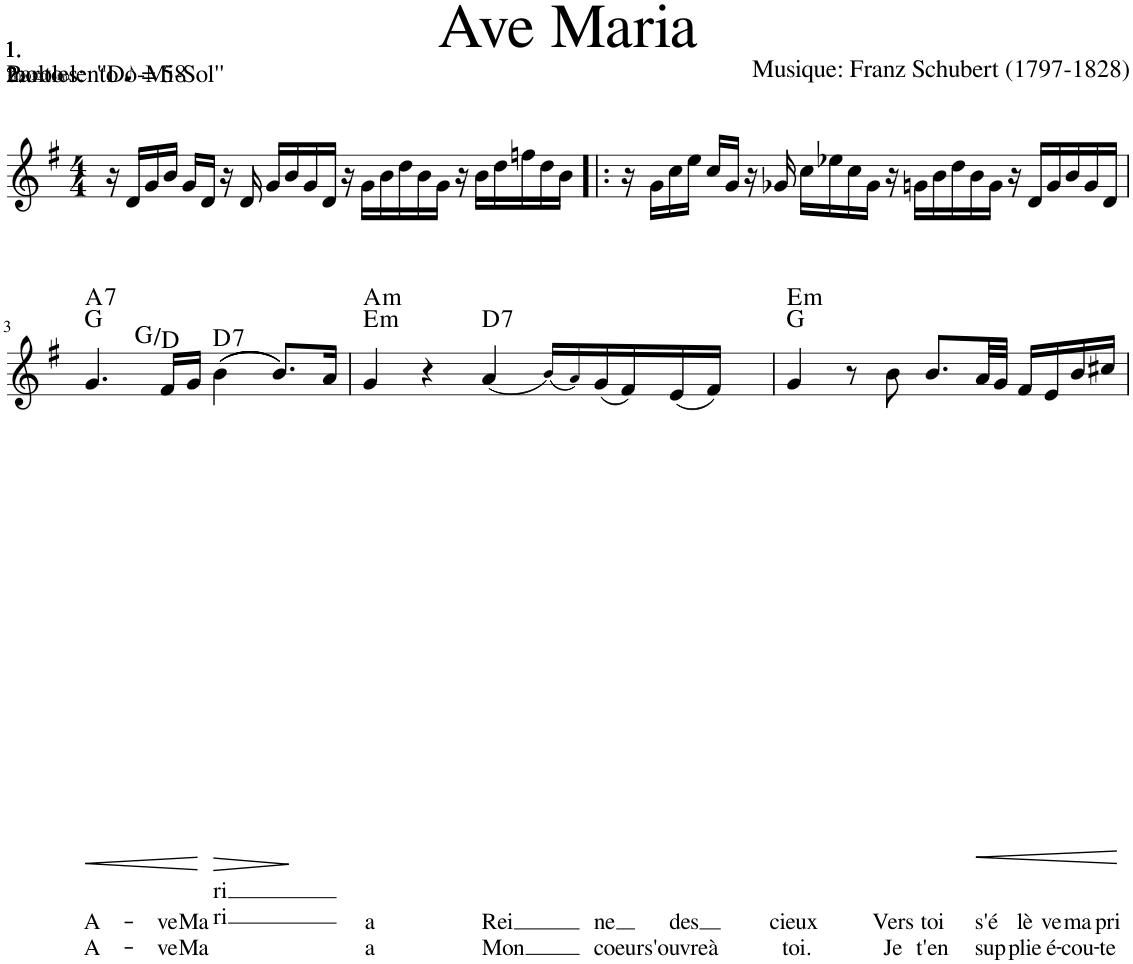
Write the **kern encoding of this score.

**kern	**text	**text	**dynam	**harte
*part1	*part1	*part1	*part1	*part1
*staff1	*staff1	*staff1	*staff1	*
*I"Voice	*	*	*	*
*clefG2	*	*	*	*
*k[f#]	*	*	*	*
*M4/4	*	*	*	*
=1	=1	=1	=1	=1
16r	.	.	.	.
16d/LL	.	.	.	.
16g/	.	.	.	.
16b/JJ	.	.	.	.
16g/LL	.	.	.	.
16d/JJ	.	.	.	.
16r	.	.	.	.
16d/	.	.	.	.
16g/LL	.	.	.	.
16b/	.	.	.	.
16g/	.	.	.	.
16d/JJ	.	.	.	.
16r	.	.	.	.
16g\LL	.	.	.	.
16b\	.	.	.	.
16dd\	.	.	.	.
16b\	.	.	.	.
16g\JJ	.	.	.	.
16r	.	.	.	.
16b\LL	.	.	.	.
16dd\	.	.	.	.
16ffn\	.	.	.	.
16dd\	.	.	.	.
16b\JJ	.	.	.	.
=2!|:	=2!|:	=2!|:	=2!|:	=2!|:
16r	.	.	.	.
16g\LL	.	.	.	.
16cc\	.	.	.	.
16ee\JJ	.	.	.	.
16cc/LL	.	.	.	.
16g/JJ	.	.	.	.
16r	.	.	.	.
16g-X/	.	.	.	.
16cc\LL	.	.	.	.
16ee-X\	.	.	.	.
16cc\	.	.	.	.
16g-\JJ	.	.	.	.
16r	.	.	.	.
16gn\LL	.	.	.	.
16b\	.	.	.	.
16dd\	.	.	.	.
16b\	.	.	.	.
16g\JJ	.	.	.	.
16r	.	.	.	.
16d/LL	.	.	.	.
16g/	.	.	.	.
16b/	.	.	.	.
16g/	.	.	.	.
16d/JJ	.	.	.	.
!!LO:LB:g=z
=3	=3	=3	=3	=3
!	!LO:LY:b	!LO:LY:b	!LO:HP:b	!LO:H:n=2:kt=7
*^	*	*	*	*
4.g/	4ryy	A-	A-	<	G:maj A:7
.	2.ryy	.	.	.	G:maj/5
!	!	!LO:LY:b	!LO:LY:b	!	!
16f#/LL	.	-ve	-ve	.	.
!	!	!LO:LY:b	!LO:LY:b	!	!
16g/JJ	.	Ma-	Ma-	.	.
!	!	!LO:LY:b	!LO:LY:b	!LO:HP:b	!LO:H:kt=7
(((4b\	.	-ri	-ri	>	D:7
8.b/L)))	.	.	.	.	.
16a/Jk	.	.	.	.	.
.	.	.	.	[ ]	.
=4	=4	=4	=4	=4	=4
!	!	!LO:LY:b	!LO:LY:b	!	!LO:H:n=1:kt=m
!	!	!	!	!	!LO:H:n=2:kt=m
*v	*v	*	*	*	*
4g/	a	a	.	E:min A:min
4r	.	.	.	.
!	!LO:LY:b	!LO:LY:b	!	!LO:H:kt=7
(4a/	-Rei	Mon	.	D:7
(16b!/LL)	.	.	.	.
16a!/)	.	.	.	.
!	!LO:LY:b	!LO:LY:b	!	!
(16g/	ne	coeur	.	.
16f#/)	.	.	.	.
!	!LO:LY:b	!LO:LY:b	!	!
(16e/	des	s'ouvre	.	.
!	!	!LO:LY:b	!	!
16f#/JJ)	.	à	.	.
8ryy	.	.	.	.
=5	=5	=5	=5	=5
!	!LO:LY:b	!LO:LY:b	!	!LO:H:n=2:kt=m
4g/	cieux	toi.	.	G:maj E:min
8r	.	.	.	.
!	!LO:LY:b	!LO:LY:b	!	!
8b\	Vers	Je	.	.
!	!LO:LY:b	!LO:LY:b	!	!
8.b/L	toi	t'en	.	.
!	!LO:LY:b	!LO:LY:b	!LO:HP:b	!
32a/LL	-s'é	-sup	<	.
32g/JJJ	.	.	.	.
!	!LO:LY:b	!LO:LY:b	!	!
16f#/LL	lè	plie	.	.
!	!LO:LY:b	!LO:LY:b	!	!
16e/	ve	é-	.	.
!	!LO:LY:b	!LO:LY:b	!	!
16b/	ma	-cou-	.	.
!	!LO:LY:b	!LO:LY:b	!	!
16cc#X/JJ	pri-	-te	.	.
.	.	.	[	.
=	=	=	=	=
*-	*-	*-	*-	*-
